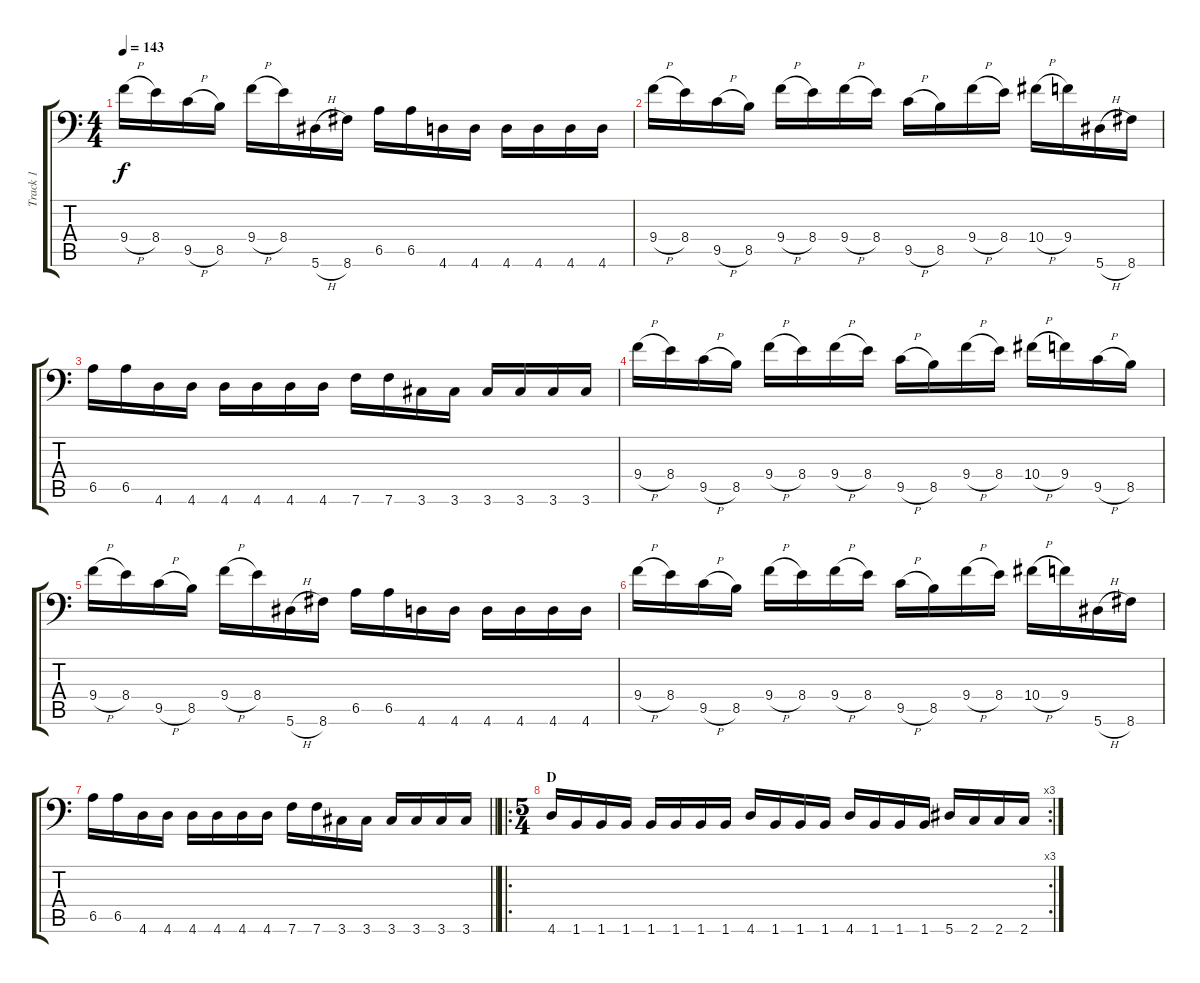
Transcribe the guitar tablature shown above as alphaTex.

\track ("Track 1" "Track 1") {instrument distortionguitar}
\staff {score tabs}
\tuning (Bb3 F3 Db3 Ab2 Eb2 Bb1) {hide}
\ts (4 4)
\tempo 143
\clef f4
\ks c
9.4{h}.16{dy f} 8.4.16 9.5{h}.16 8.5.16 9.4{h}.16 8.4.16 5.6{h}.16 8.6.16 6.5.16 6.5.16 4.6.16 4.6.16 4.6.16 4.6.16 4.6.16 4.6.16 |
9.4{h}.16 8.4.16 9.5{h}.16 8.5.16 9.4{h}.16 8.4.16 9.4{h}.16 8.4.16 9.5{h}.16 8.5.16 9.4{h}.16 8.4.16 10.4{h}.16 9.4.16 5.6{h}.16 8.6.16 |
6.5.16 6.5.16 4.6.16 4.6.16 4.6.16 4.6.16 4.6.16 4.6.16 7.6.16 7.6.16 3.6.16 3.6.16 3.6.16 3.6.16 3.6.16 3.6.16 |
9.4{h}.16 8.4.16 9.5{h}.16 8.5.16 9.4{h}.16 8.4.16 9.4{h}.16 8.4.16 9.5{h}.16 8.5.16 9.4{h}.16 8.4.16 10.4{h}.16 9.4.16 9.5{h}.16 8.5.16 |
9.4{h}.16 8.4.16 9.5{h}.16 8.5.16 9.4{h}.16 8.4.16 5.6{h}.16 8.6.16 6.5.16 6.5.16 4.6.16 4.6.16 4.6.16 4.6.16 4.6.16 4.6.16 |
9.4{h}.16 8.4.16 9.5{h}.16 8.5.16 9.4{h}.16 8.4.16 9.4{h}.16 8.4.16 9.5{h}.16 8.5.16 9.4{h}.16 8.4.16 10.4{h}.16 9.4.16 5.6{h}.16 8.6.16 |
\barLineRight lightlight
6.5.16 6.5.16 4.6.16 4.6.16 4.6.16 4.6.16 4.6.16 4.6.16 7.6.16 7.6.16 3.6.16 3.6.16 3.6.16 3.6.16 3.6.16 3.6.16 |
\ro
\rc 3
\ts (5 4)
\section ("" "D")
4.6.16 1.6.16 1.6.16 1.6.16 1.6.16 1.6.16 1.6.16 1.6.16 4.6.16 1.6.16 1.6.16 1.6.16 4.6.16 1.6.16 1.6.16 1.6.16 5.6.16 2.6.16 2.6.16 2.6.16
